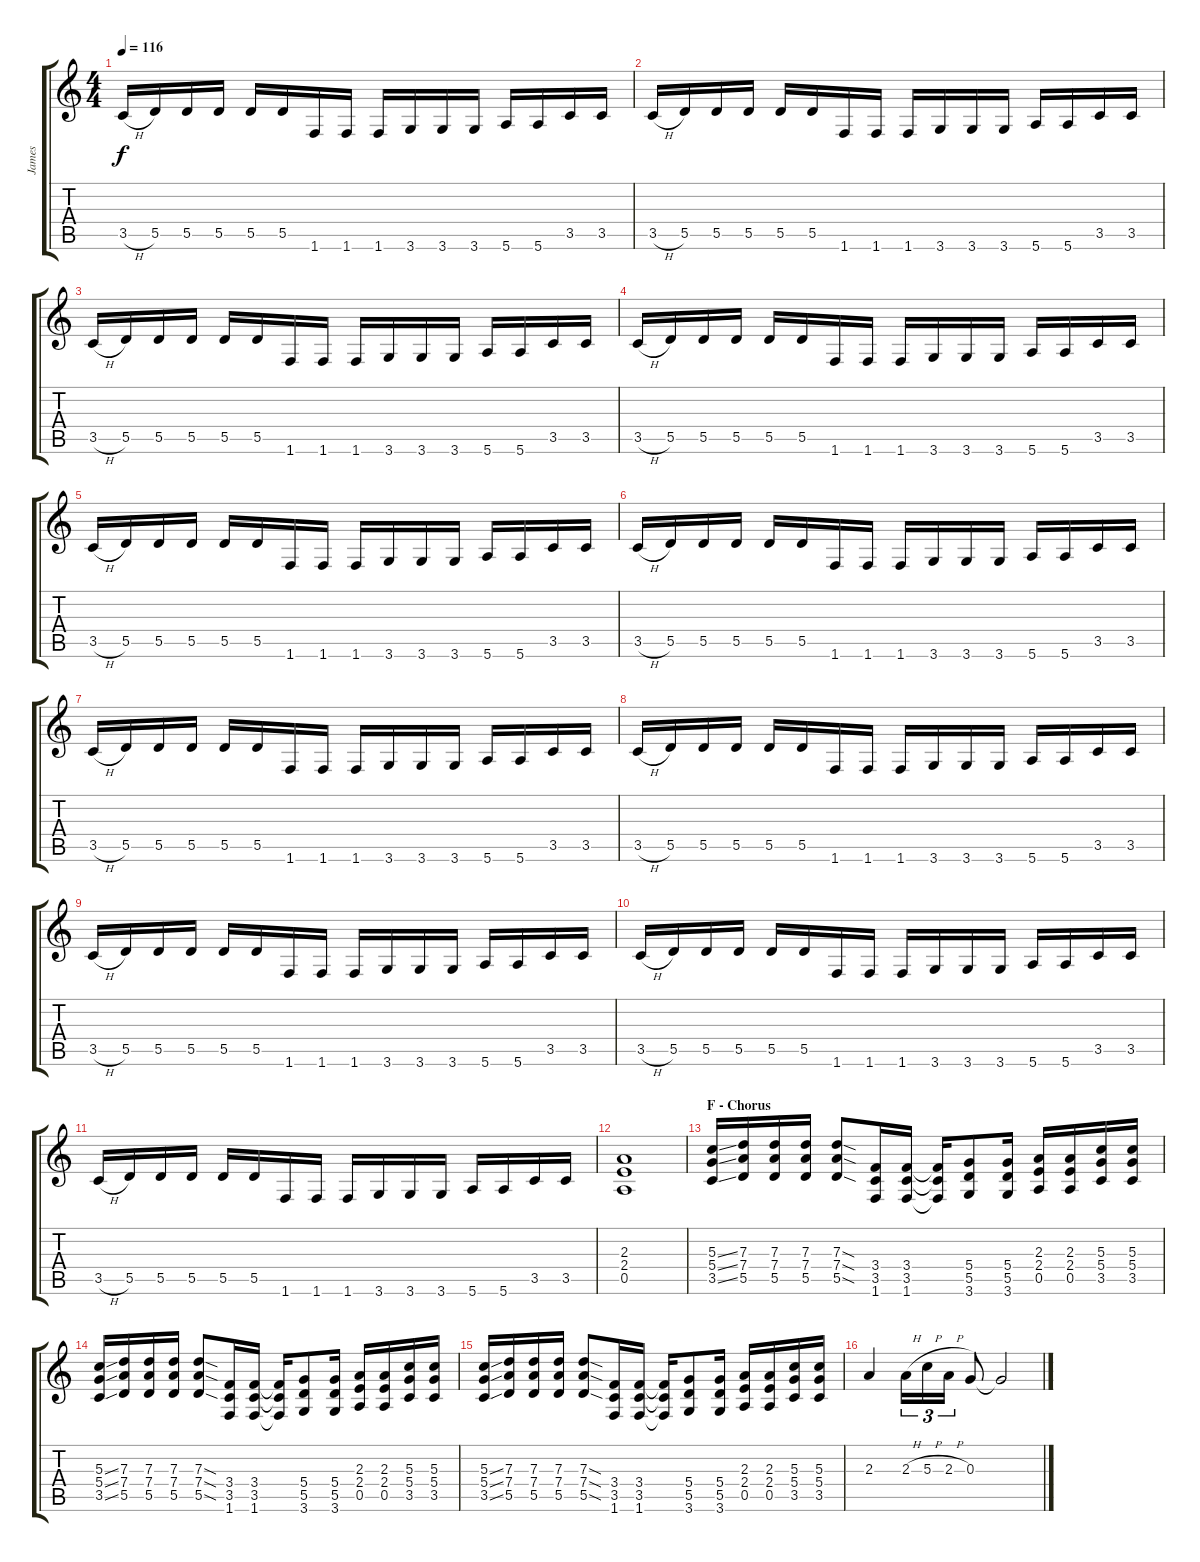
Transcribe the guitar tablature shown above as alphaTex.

\track ("James" "James") {instrument distortionguitar}
\staff {score tabs}
\tuning (E4 B3 G3 D3 A2 E2) {hide}
\ts (4 4)
\tempo 116
\clef g2
\ks c
3.5{h}.16{dy f} 5.5.16 5.5.16 5.5.16 5.5.16 5.5.16 1.6.16 1.6.16 1.6.16 3.6.16 3.6.16 3.6.16 5.6.16 5.6.16 3.5.16 3.5.16 |
3.5{h}.16 5.5.16 5.5.16 5.5.16 5.5.16 5.5.16 1.6.16 1.6.16 1.6.16 3.6.16 3.6.16 3.6.16 5.6.16 5.6.16 3.5.16 3.5.16 |
3.5{h}.16 5.5.16 5.5.16 5.5.16 5.5.16 5.5.16 1.6.16 1.6.16 1.6.16 3.6.16 3.6.16 3.6.16 5.6.16 5.6.16 3.5.16 3.5.16 |
3.5{h}.16 5.5.16 5.5.16 5.5.16 5.5.16 5.5.16 1.6.16 1.6.16 1.6.16 3.6.16 3.6.16 3.6.16 5.6.16 5.6.16 3.5.16 3.5.16 |
3.5{h}.16 5.5.16 5.5.16 5.5.16 5.5.16 5.5.16 1.6.16 1.6.16 1.6.16 3.6.16 3.6.16 3.6.16 5.6.16 5.6.16 3.5.16 3.5.16 |
3.5{h}.16 5.5.16 5.5.16 5.5.16 5.5.16 5.5.16 1.6.16 1.6.16 1.6.16 3.6.16 3.6.16 3.6.16 5.6.16 5.6.16 3.5.16 3.5.16 |
3.5{h}.16 5.5.16 5.5.16 5.5.16 5.5.16 5.5.16 1.6.16 1.6.16 1.6.16 3.6.16 3.6.16 3.6.16 5.6.16 5.6.16 3.5.16 3.5.16 |
3.5{h}.16 5.5.16 5.5.16 5.5.16 5.5.16 5.5.16 1.6.16 1.6.16 1.6.16 3.6.16 3.6.16 3.6.16 5.6.16 5.6.16 3.5.16 3.5.16 |
3.5{h}.16 5.5.16 5.5.16 5.5.16 5.5.16 5.5.16 1.6.16 1.6.16 1.6.16 3.6.16 3.6.16 3.6.16 5.6.16 5.6.16 3.5.16 3.5.16 |
3.5{h}.16 5.5.16 5.5.16 5.5.16 5.5.16 5.5.16 1.6.16 1.6.16 1.6.16 3.6.16 3.6.16 3.6.16 5.6.16 5.6.16 3.5.16 3.5.16 |
3.5{h}.16 5.5.16 5.5.16 5.5.16 5.5.16 5.5.16 1.6.16 1.6.16 1.6.16 3.6.16 3.6.16 3.6.16 5.6.16 5.6.16 3.5.16 3.5.16 |
(2.3 2.4 0.5).1 |
\section ("" "F - Chorus")
(5.3{ss} 5.4{ss} 3.5{ss}).16 (7.3 7.4 5.5).16 (7.3 7.4 5.5).16 (7.3 7.4 5.5).16 (7.3{sod} 7.4{sod} 5.5{sod}).8 (3.4 3.5 1.6).16 (3.4 3.5 1.6).16 (3.4{t} 3.5{t} 1.6{t}).16 (5.4 5.5 3.6).8 (5.4 5.5 3.6).16 (2.3 2.4 0.5).16 (2.3 2.4 0.5).16 (5.3 5.4 3.5).16 (5.3 5.4 3.5).16 |
(5.3{ss} 5.4{ss} 3.5{ss}).16 (7.3 7.4 5.5).16 (7.3 7.4 5.5).16 (7.3 7.4 5.5).16 (7.3{sod} 7.4{sod} 5.5{sod}).8 (3.4 3.5 1.6).16 (3.4 3.5 1.6).16 (3.4{t} 3.5{t} 1.6{t}).16 (5.4 5.5 3.6).8 (5.4 5.5 3.6).16 (2.3 2.4 0.5).16 (2.3 2.4 0.5).16 (5.3 5.4 3.5).16 (5.3 5.4 3.5).16 |
(5.3{ss} 5.4{ss} 3.5{ss}).16 (7.3 7.4 5.5).16 (7.3 7.4 5.5).16 (7.3 7.4 5.5).16 (7.3{sod} 7.4{sod} 5.5{sod}).8 (3.4 3.5 1.6).16 (3.4 3.5 1.6).16 (3.4{t} 3.5{t} 1.6{t}).16 (5.4 5.5 3.6).8 (5.4 5.5 3.6).16 (2.3 2.4 0.5).16 (2.3 2.4 0.5).16 (5.3 5.4 3.5).16 (5.3 5.4 3.5).16 |
2.3.4 2.3{h}.16{tu (3 2)} 5.3{h}.16{tu (3 2)} 2.3{h}.16{tu (3 2)} 0.3.8 0.3{t}.2
